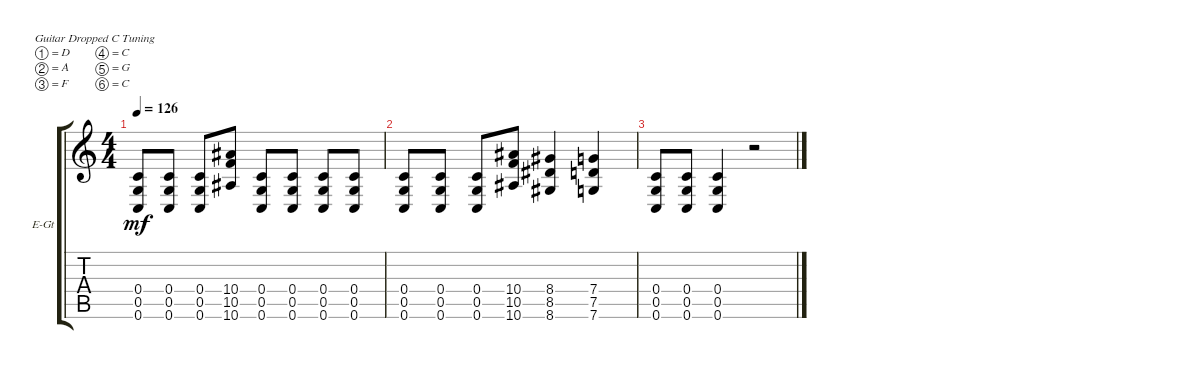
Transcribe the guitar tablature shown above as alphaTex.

\defaultSystemsLayout 4
\bracketExtendMode groupsimilarinstruments
\firstSystemTrackNameOrientation horizontal
\otherSystemsTrackNameOrientation horizontal
\track ("Electric Guitar" "E-Gt") {instrument distortionguitar}
\staff {score tabs}
\tuning (D4 A3 F3 C3 G2 C2)
\ts (4 4)
\tempo 126
\clef g2
\ks c
(0.6 0.5 0.4).8{dy mf} (0.6 0.5 0.4).8 (0.6 0.5 0.4).8 (10.6 10.5 10.4).8 (0.6 0.5 0.4).8 (0.6 0.5 0.4).8 (0.6 0.5 0.4).8 (0.6 0.5 0.4).8 |
(0.6 0.5 0.4).8 (0.6 0.5 0.4).8 (0.6 0.5 0.4).8 (10.6 10.5 10.4).8 (8.6 8.5 8.4).4 (7.4 7.5 7.6).4 |
(0.6 0.5 0.4).8 (0.4 0.5 0.6).8 (0.6 0.5 0.4).4 r.2
